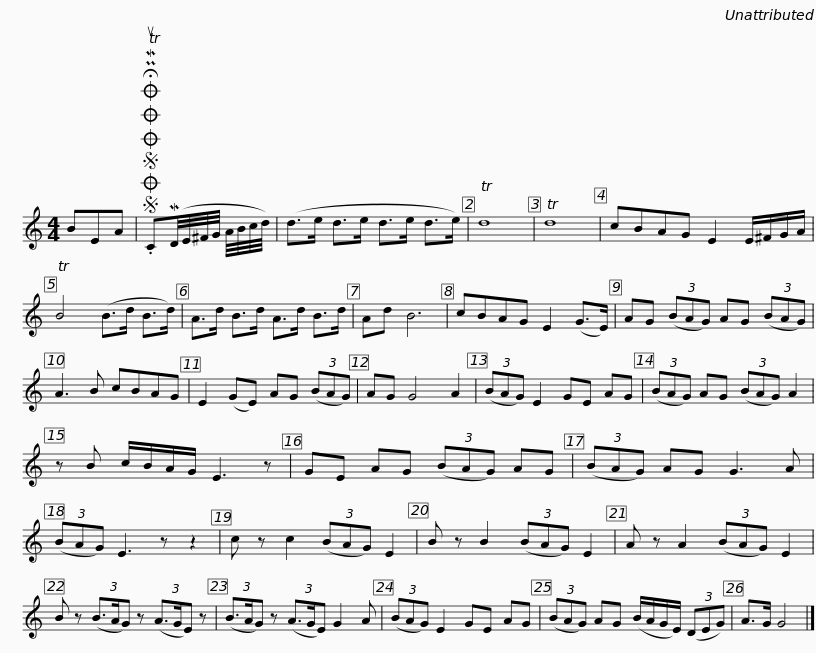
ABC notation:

X:1
L:1/8
M:4/4
I:linebreak $
K:C
V:1 treble
V:1
 BEA |SOSOOO .!fermata!PMTuC(MD/4E/4^F/4G/4 A/4B/4c/4d/4) | (d>e d>e d>e d>e) | Td8 | Td8 | %5
 cBAG E2 E/^F/G/A/ | TB4 (B>d B>d) |$ A>d B>d A>d B>d | Ad B6 | cBAG E2 (G>E) | %10
 AG (3(BAG) AG (3(BAG) | A3 B cBAG | E2 (GE) AG (3(BAG) |$ AG G4 A2 | (3(BAG) E2 GE AG | %15
 (3(BAG) AG (3(BAG) A2 | z B c/B/A/G/ E3 z | GE AG (3(BAG) AG | (3(BAG) AG G3 A |$ (3(BAG) E3 z z2 | %20
 c z c2 (3(BAG) E2 | B z B2 (3(BAG) E2 | A z A2 (3(BAG) E2 | B z (3(B3/2A/G) z (3(A3/2G/E) z |$ (3(B3/2A/G) z (3(A3/2G/E) G2 A | %25
 (3(BAG) E2 GE AG | (3(BAG) AG (B/A/G/E/) (3(DEG) | A>G G4 |] %28
